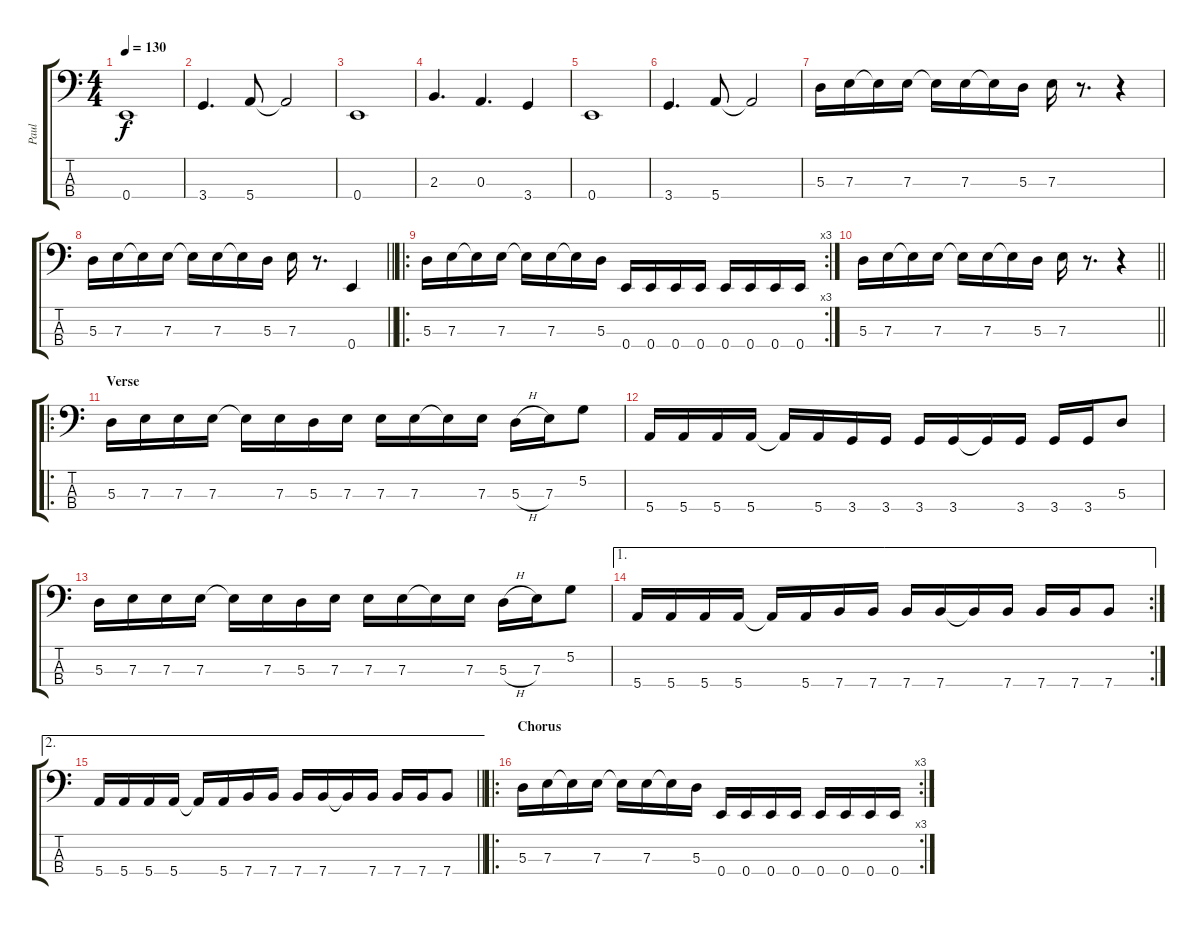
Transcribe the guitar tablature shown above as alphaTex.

\track ("Paul" "Paul") {instrument electricbasspick}
\staff {score tabs}
\tuning (G2 D2 A1 E1) {hide}
\ts (4 4)
\tempo 130
\clef f4
\ks c
0.4.1{dy f} |
3.4.4{d} 5.4.8 5.4{t}.2 |
0.4.1 |
2.3.4{d} 0.3.4{d} 3.4.4 |
0.4.1 |
3.4.4{d} 5.4.8 5.4{t}.2 |
5.3.16 7.3.16 7.3{t}.16 7.3.16 7.3{t}.16 7.3.16 7.3{t}.16 5.3.16 7.3.16 r.8{d} r.4 |
\barLineRight lightlight
5.3.16 7.3.16 7.3{t}.16 7.3.16 7.3{t}.16 7.3.16 7.3{t}.16 5.3.16 7.3.16 r.8{d} 0.4.4 |
\ro
\rc 3
\section ("" "")
5.3.16 7.3.16 7.3{t}.16 7.3.16 7.3{t}.16 7.3.16 7.3{t}.16 5.3.16 0.4.16 0.4.16 0.4.16 0.4.16 0.4.16 0.4.16 0.4.16 0.4.16 |
\barLineRight lightlight
5.3.16 7.3.16 7.3{t}.16 7.3.16 7.3{t}.16 7.3.16 7.3{t}.16 5.3.16 7.3.16 r.8{d} r.4 |
\ro
\section ("" "Verse")
5.3.16 7.3.16 7.3.16 7.3.16 7.3{t}.16 7.3.16 5.3.16 7.3.16 7.3.16 7.3.16 7.3{t}.16 7.3.16 5.3{h}.16 7.3.16 5.2.8 |
5.4.16 5.4.16 5.4.16 5.4.16 5.4{t}.16 5.4.16 3.4.16 3.4.16 3.4.16 3.4.16 3.4{t}.16 3.4.16 3.4.16 3.4.16 5.3.8 |
5.3.16 7.3.16 7.3.16 7.3.16 7.3{t}.16 7.3.16 5.3.16 7.3.16 7.3.16 7.3.16 7.3{t}.16 7.3.16 5.3{h}.16 7.3.16 5.2.8 |
\ae 1
\rc 2
5.4.16 5.4.16 5.4.16 5.4.16 5.4{t}.16 5.4.16 7.4.16 7.4.16 7.4.16 7.4.16 7.4{t}.16 7.4.16 7.4.16 7.4.16 7.4.8 |
\ae 2
\barLineRight lightlight
5.4.16 5.4.16 5.4.16 5.4.16 5.4{t}.16 5.4.16 7.4.16 7.4.16 7.4.16 7.4.16 7.4{t}.16 7.4.16 7.4.16 7.4.16 7.4.8 |
\ro
\rc 3
\section ("" "Chorus")
5.3.16 7.3.16 7.3{t}.16 7.3.16 7.3{t}.16 7.3.16 7.3{t}.16 5.3.16 0.4.16 0.4.16 0.4.16 0.4.16 0.4.16 0.4.16 0.4.16 0.4.16
